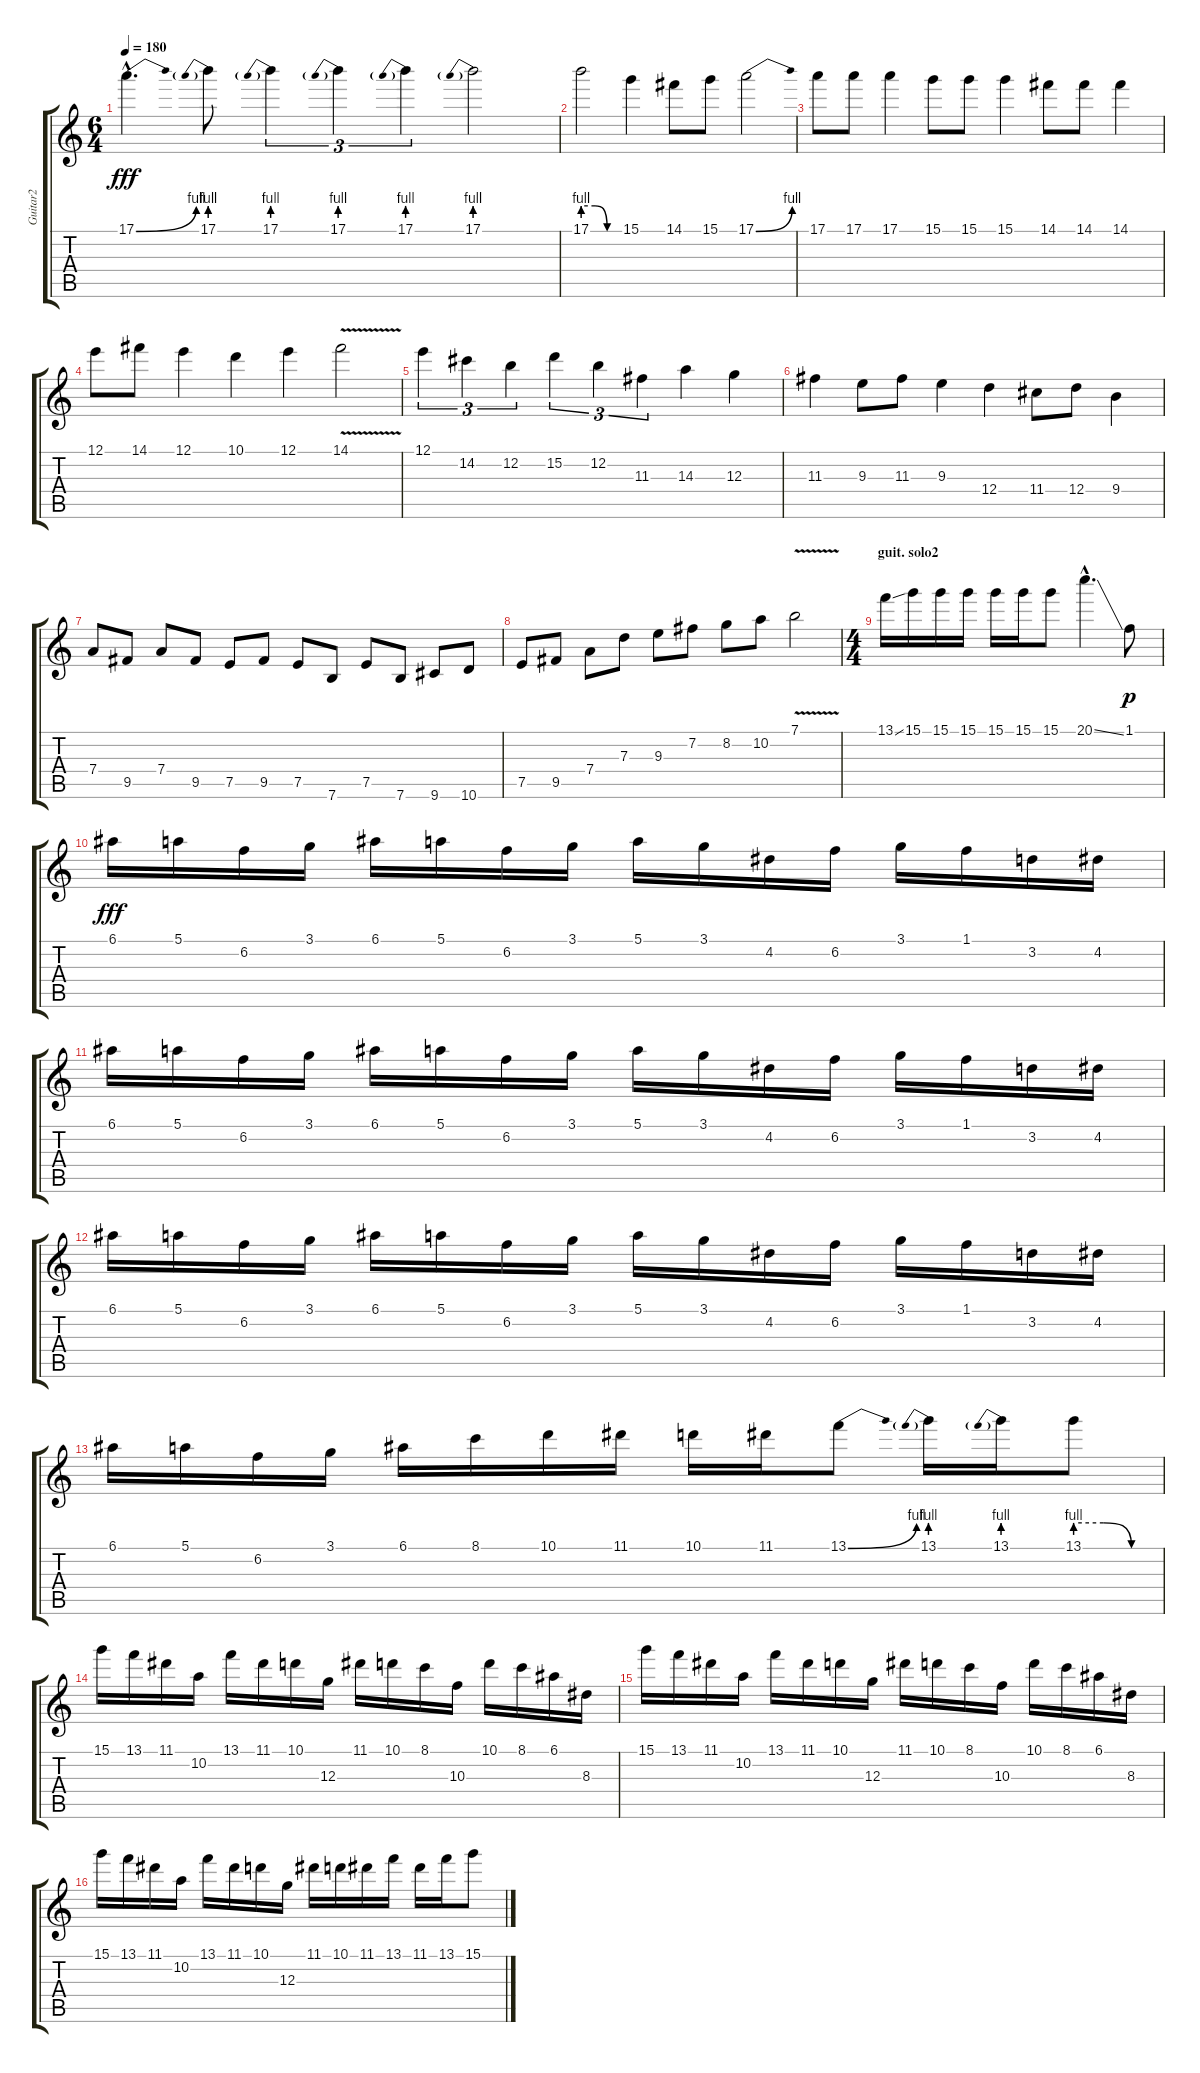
\track ("Guitar2" "Guitar2") {instrument overdrivenguitar}
\staff {score tabs}
\tuning (E4 B3 G3 D3 A2 E2) {hide}
\ts (6 4)
\tempo 180
\clef g2
\ks c
17.1{be (bend 0 0 60 4) hac}.4{d dy fff} 17.1{be (prebend 0 4 60 4)}.8 17.1{be (prebend 0 4 60 4)}.4{tu (3 2)} 17.1{be (prebend 0 4 60 4)}.4{tu (3 2)} 17.1{be (prebend 0 4 60 4)}.4{tu (3 2)} 17.1{be (prebend 0 4 60 4)}.2 |
17.1{be (custom 0 4 20 4 40 0 60 0)}.2 15.1.4 14.1.8 15.1.8 17.1{be (bend 0 0 60 4)}.2 |
17.1.8 17.1.8 17.1.4 15.1.8 15.1.8 15.1.4 14.1.8 14.1.8 14.1.4 |
12.1.8 14.1.8 12.1.4 10.1.4 12.1.4 14.1{v}.2 |
12.1.4{tu (3 2)} 14.2.4{tu (3 2)} 12.2.4{tu (3 2)} 15.2.4{tu (3 2)} 12.2.4{tu (3 2)} 11.3.4{tu (3 2)} 14.3.4 12.3.4 |
11.3.4 9.3.8 11.3.8 9.3.4 12.4.4 11.4.8 12.4.8 9.4.4 |
7.4.8 9.5.8 7.4.8 9.5.8 7.5.8 9.5.8 7.5.8 7.6.8 7.5.8 7.6.8 9.6.8 10.6.8 |
7.5.8 9.5.8 7.4.8 7.3.8 9.3.8 7.2.8 8.2.8 10.2.8 7.1{v}.2 |
\ts (4 4)
\section ("" "guit. solo2")
13.1{ss}.16 15.1.16 15.1.16 15.1.16 15.1.16 15.1.16 15.1.8 20.1{ss hac}.4{d} 1.1.8{dy p} |
6.1.16{dy fff} 5.1.16 6.2.16 3.1.16 6.1.16 5.1.16 6.2.16 3.1.16 5.1.16 3.1.16 4.2.16 6.2.16 3.1.16 1.1.16 3.2.16 4.2.16 |
6.1.16 5.1.16 6.2.16 3.1.16 6.1.16 5.1.16 6.2.16 3.1.16 5.1.16 3.1.16 4.2.16 6.2.16 3.1.16 1.1.16 3.2.16 4.2.16 |
6.1.16 5.1.16 6.2.16 3.1.16 6.1.16 5.1.16 6.2.16 3.1.16 5.1.16 3.1.16 4.2.16 6.2.16 3.1.16 1.1.16 3.2.16 4.2.16 |
6.1.16 5.1.16 6.2.16 3.1.16 6.1.16 8.1.16 10.1.16 11.1.16 10.1.16 11.1.16 13.1{be (bend 0 0 60 4)}.8 13.1{be (prebend 0 4 60 4)}.16 13.1{be (prebend 0 4 60 4)}.16 13.1{be (custom 0 4 20 4 40 0 60 0)}.8 |
15.1.16 13.1.16 11.1.16 10.2.16 13.1.16 11.1.16 10.1.16 12.3.16 11.1.16 10.1.16 8.1.16 10.3.16 10.1.16 8.1.16 6.1.16 8.3.16 |
15.1.16 13.1.16 11.1.16 10.2.16 13.1.16 11.1.16 10.1.16 12.3.16 11.1.16 10.1.16 8.1.16 10.3.16 10.1.16 8.1.16 6.1.16 8.3.16 |
15.1.16 13.1.16 11.1.16 10.2.16 13.1.16 11.1.16 10.1.16 12.3.16 11.1.16 10.1.16 11.1.16 13.1.16 11.1.16 13.1.16 15.1{ss}.8
